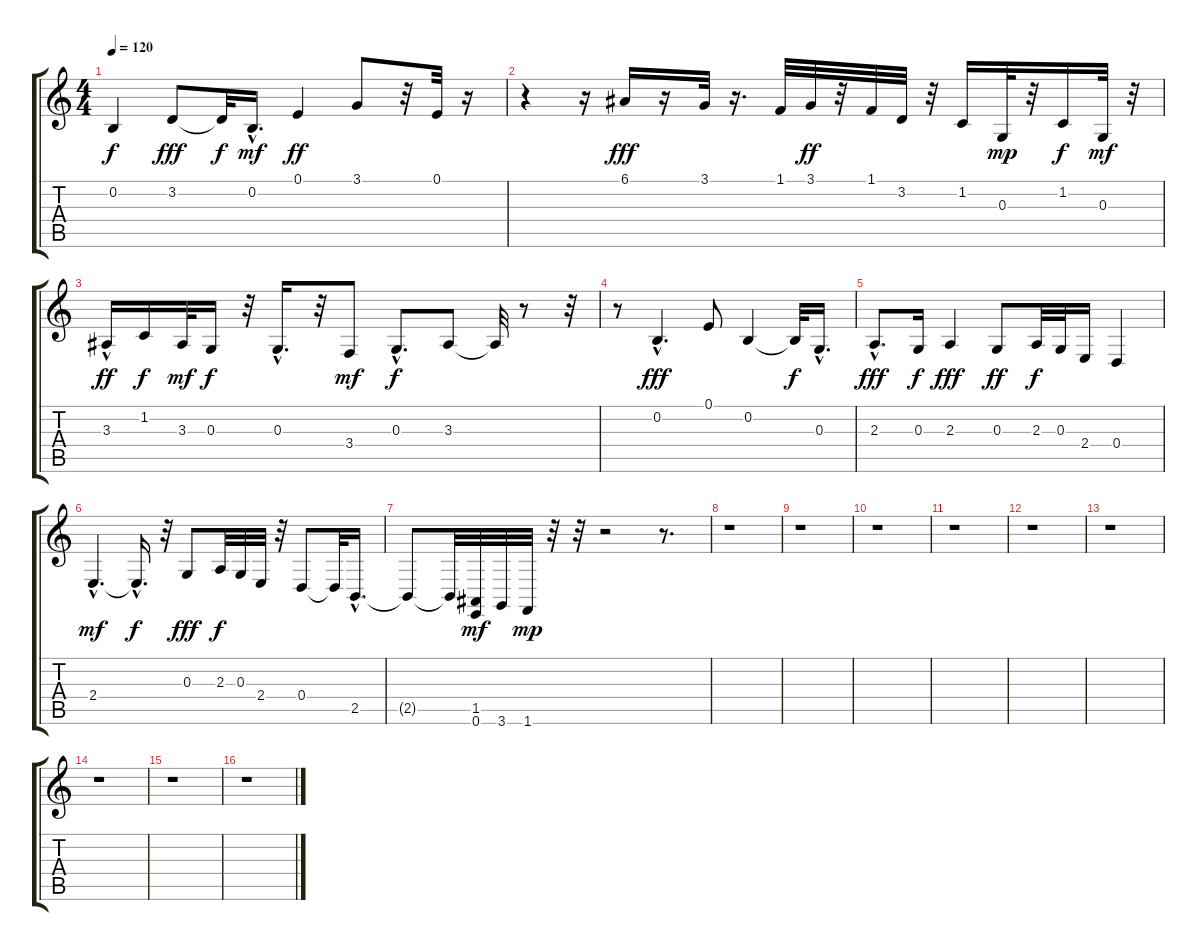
\track "" {instrument tenorsax}
\staff {score tabs}
\tuning (E4 B3 G3 D3 A2 E2) {hide}
\ts (4 4)
\tempo 120
\clef g2
\ks c
0.2.4{dy f} 3.2.8{dy fff} 3.2{t}.32{dy f} 0.2{hac}.16{d dy mf} 0.1.4{dy ff} 3.1.8 r.32 0.1.32 r.16 |
r.4 r.16 6.1.16{dy fff} r.16 3.1.32 r.16{d} 1.1.32 3.1.32{dy ff} r.32 1.1.32 3.2.32 r.32 1.2.16 0.3.32{dy mp} r.32 1.2.16{dy f} 0.3.32{dy mf} r.32 |
3.3{hac}.16{dy ff} 1.2.16{dy f} 3.3.32{dy mf} 0.3.16{dy f} r.32 0.3{hac}.16{d} r.32 3.4.8{dy mf} 0.3{hac}.8{d dy f} 3.3.8 3.3{t}.32 r.8 r.32 |
r.8 0.2{hac}.4{d dy fff} 0.1.8 0.2.4 0.2{t}.32{dy f} 0.3{hac}.16{d} |
2.3{hac}.8{d dy fff} 0.3.16{dy f} 2.3.4{dy fff} 0.3.8{dy ff} 2.3.32{dy f} 0.3.32 2.4.16 0.4.4 |
2.4{hac}.4{d dy mf} 2.4{hac t}.16{d dy f} r.32 0.3.8{dy fff} 2.3.32{dy f} 0.3.32 2.4.32 r.32 0.4.8 0.4{t}.32 2.5{hac}.16{d} |
2.5{t}.8 2.5{t}.32 (1.5 0.6).32{dy mf} 3.6.32 1.6.32{dy mp} r.32 r.32 r.2 r.8{d} |
r.1 |
r.1 |
r.1 |
r.1 |
r.1 |
r.1 |
r.1 |
r.1 |
r.1
